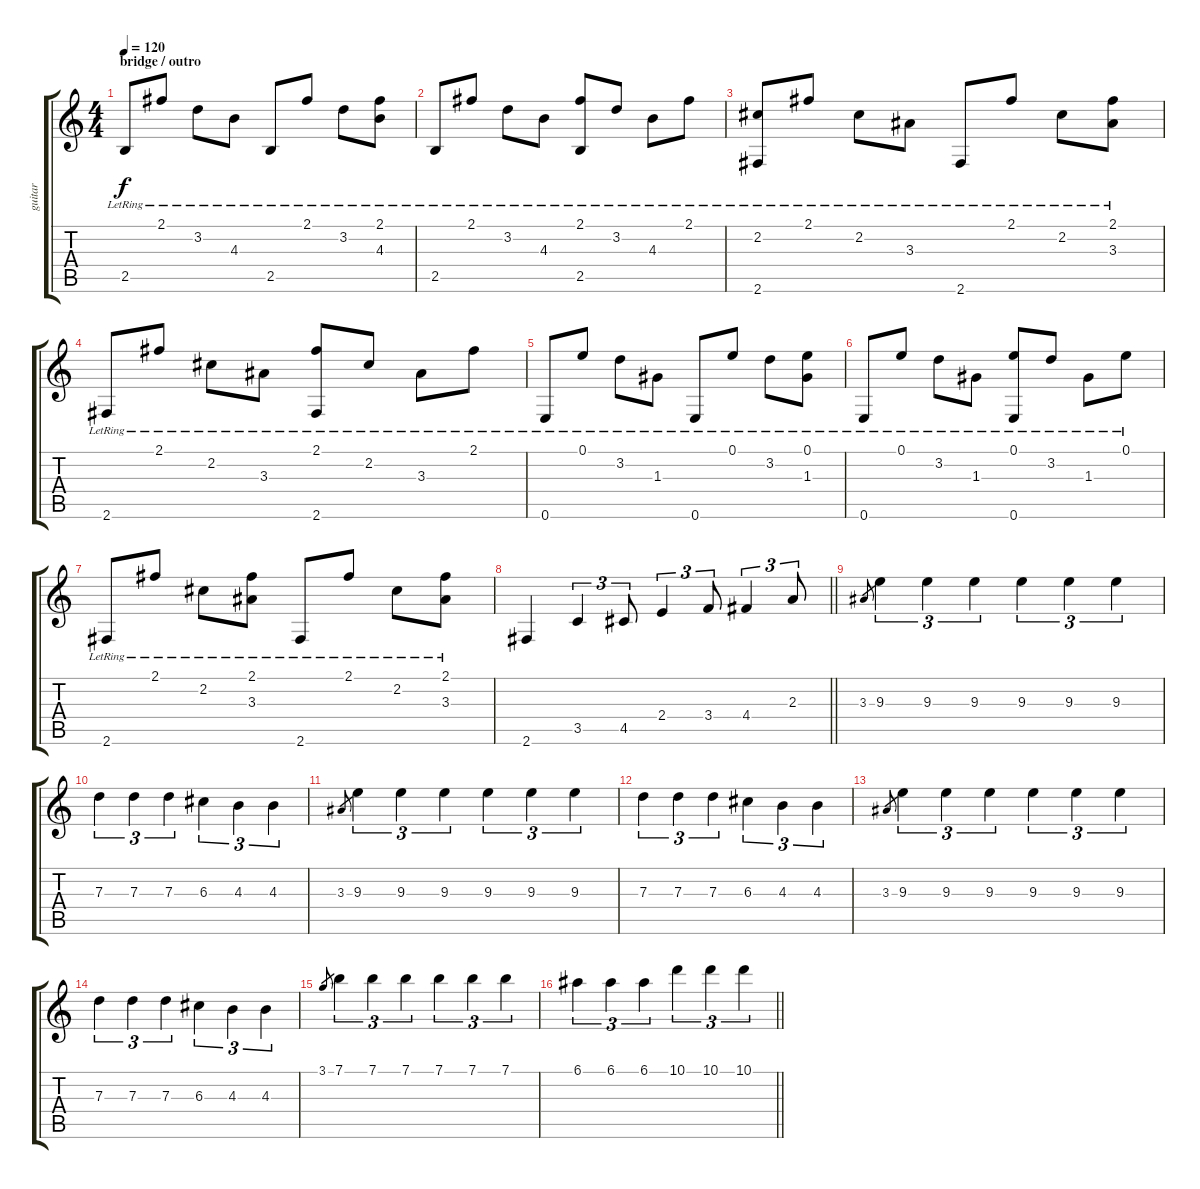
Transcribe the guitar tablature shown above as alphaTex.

\track ("guitar" "guitar") {instrument acousticguitarsteel}
\staff {score tabs}
\tuning (E4 B3 G3 D3 A2 E2) {hide}
\ts (4 4)
\section ("" "bridge / outro ")
\tempo 120
\clef g2
\ks c
2.5{lr}.8{dy f} 2.1{lr}.8 3.2{lr}.8 4.3{lr}.8 2.5{lr}.8 2.1{lr}.8 3.2{lr}.8 (2.1{lr} 4.3{lr}).8 |
2.5{lr}.8 2.1{lr}.8 3.2{lr}.8 4.3{lr}.8 (2.1{lr} 2.5{lr}).8 3.2{lr}.8 4.3{lr}.8 2.1{lr}.8 |
(2.2{lr} 2.6{lr}).8 2.1{lr}.8 2.2{lr}.8 3.3{lr}.8 2.6{lr}.8 2.1{lr}.8 2.2{lr}.8 (2.1{lr} 3.3{lr}).8 |
2.6{lr}.8 2.1{lr}.8 2.2{lr}.8 3.3{lr}.8 (2.1{lr} 2.6{lr}).8 2.2{lr}.8 3.3{lr}.8 2.1{lr}.8 |
0.6{lr}.8 0.1{lr}.8 3.2{lr}.8 1.3{lr}.8 0.6{lr}.8 0.1{lr}.8 3.2{lr}.8 (0.1{lr} 1.3{lr}).8 |
0.6{lr}.8 0.1{lr}.8 3.2{lr}.8 1.3{lr}.8 (0.1{lr} 0.6{lr}).8 3.2{lr}.8 1.3{lr}.8 0.1{lr}.8 |
2.6{lr}.8 2.1{lr}.8 2.2{lr}.8 (2.1{lr} 3.3{lr}).8 2.6{lr}.8 2.1{lr}.8 2.2{lr}.8 (2.1{lr} 3.3{lr}).8 |
\barLineRight lightlight
2.6.4 3.5.4{tu (3 2)} 4.5.8{tu (3 2)} 2.4.4{tu (3 2)} 3.4.8{tu (3 2)} 4.4.4{tu (3 2)} 2.3.8{tu (3 2)} |
3.3.8{gr} 9.3.4{tu (3 2)} 9.3.4{tu (3 2)} 9.3.4{tu (3 2)} 9.3.4{tu (3 2)} 9.3.4{tu (3 2)} 9.3.4{tu (3 2)} |
7.3.4{tu (3 2)} 7.3.4{tu (3 2)} 7.3.4{tu (3 2)} 6.3.4{tu (3 2)} 4.3.4{tu (3 2)} 4.3.4{tu (3 2)} |
3.3.8{gr} 9.3.4{tu (3 2)} 9.3.4{tu (3 2)} 9.3.4{tu (3 2)} 9.3.4{tu (3 2)} 9.3.4{tu (3 2)} 9.3.4{tu (3 2)} |
7.3.4{tu (3 2)} 7.3.4{tu (3 2)} 7.3.4{tu (3 2)} 6.3.4{tu (3 2)} 4.3.4{tu (3 2)} 4.3.4{tu (3 2)} |
3.3.8{gr} 9.3.4{tu (3 2)} 9.3.4{tu (3 2)} 9.3.4{tu (3 2)} 9.3.4{tu (3 2)} 9.3.4{tu (3 2)} 9.3.4{tu (3 2)} |
7.3.4{tu (3 2)} 7.3.4{tu (3 2)} 7.3.4{tu (3 2)} 6.3.4{tu (3 2)} 4.3.4{tu (3 2)} 4.3.4{tu (3 2)} |
3.1.8{gr} 7.1.4{tu (3 2)} 7.1.4{tu (3 2)} 7.1.4{tu (3 2)} 7.1.4{tu (3 2)} 7.1.4{tu (3 2)} 7.1.4{tu (3 2)} |
\barLineRight lightlight
6.1.4{tu (3 2)} 6.1.4{tu (3 2)} 6.1.4{tu (3 2)} 10.1.4{tu (3 2)} 10.1.4{tu (3 2)} 10.1.4{tu (3 2)}
